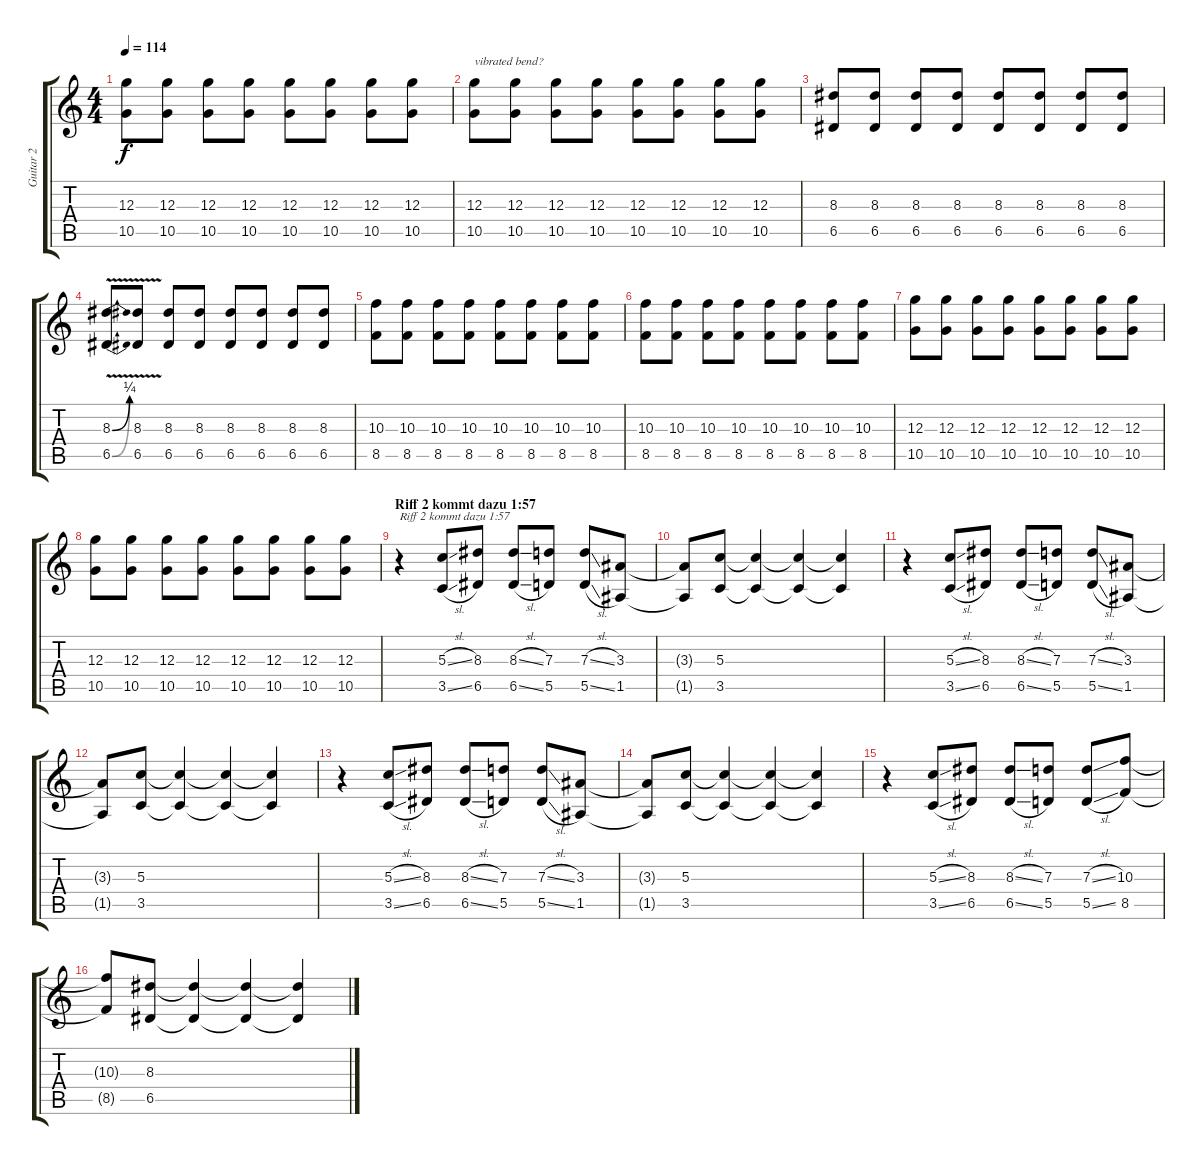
\track ("Guitar 2" "Guitar 2") {instrument overdrivenguitar}
\staff {score tabs}
\tuning (E4 B3 G3 D3 A2 E2) {hide}
\ts (4 4)
\tempo 114
\clef g2
\ks c
(12.3 10.5).8{dy f} (12.3 10.5).8 (12.3 10.5).8 (12.3 10.5).8 (12.3 10.5).8 (12.3 10.5).8 (12.3 10.5).8 (12.3 10.5).8 |
(12.3 10.5).8{txt "vibrated bend?"} (12.3 10.5).8 (12.3 10.5).8 (12.3 10.5).8 (12.3 10.5).8 (12.3 10.5).8 (12.3 10.5).8 (12.3 10.5).8 |
(8.3 6.5).8 (8.3 6.5).8 (8.3 6.5).8 (8.3 6.5).8 (8.3 6.5).8 (8.3 6.5).8 (8.3 6.5).8 (8.3 6.5).8 |
(8.3{be (bend 0 0 60 1) v} 6.5{be (bend 0 0 60 1) v}).8 (8.3{v} 6.5{v}).8 (8.3 6.5).8 (8.3 6.5).8 (8.3 6.5).8 (8.3 6.5).8 (8.3 6.5).8 (8.3 6.5).8 |
(10.3 8.5).8 (10.3 8.5).8 (10.3 8.5).8 (10.3 8.5).8 (10.3 8.5).8 (10.3 8.5).8 (10.3 8.5).8 (10.3 8.5).8 |
(10.3 8.5).8 (10.3 8.5).8 (10.3 8.5).8 (10.3 8.5).8 (10.3 8.5).8 (10.3 8.5).8 (10.3 8.5).8 (10.3 8.5).8 |
(12.3 10.5).8 (12.3 10.5).8 (12.3 10.5).8 (12.3 10.5).8 (12.3 10.5).8 (12.3 10.5).8 (12.3 10.5).8 (12.3 10.5).8 |
(12.3 10.5).8 (12.3 10.5).8 (12.3 10.5).8 (12.3 10.5).8 (12.3 10.5).8 (12.3 10.5).8 (12.3 10.5).8 (12.3 10.5).8 |
\section ("" "Riff 2 kommt dazu 1:57")
r.4{txt "Riff 2 kommt dazu 1:57"} (5.3{sl} 3.5{sl}).8 (8.3 6.5).8 (8.3{sl} 6.5{sl}).8 (7.3 5.5).8 (7.3{sl} 5.5{sl}).8 (3.3 1.5).8 |
(3.3{t} 1.5{t}).8 (5.3 3.5).8 (5.3{t} 3.5{t}).4 (5.3{t} 3.5{t}).4 (5.3{t} 3.5{t}).4 |
r.4 (5.3{sl} 3.5{sl}).8 (8.3 6.5).8 (8.3{sl} 6.5{sl}).8 (7.3 5.5).8 (7.3{sl} 5.5{sl}).8 (3.3 1.5).8 |
(3.3{t} 1.5{t}).8 (5.3 3.5).8 (5.3{t} 3.5{t}).4 (5.3{t} 3.5{t}).4 (5.3{t} 3.5{t}).4 |
r.4 (5.3{sl} 3.5{sl}).8 (8.3 6.5).8 (8.3{sl} 6.5{sl}).8 (7.3 5.5).8 (7.3{sl} 5.5{sl}).8 (3.3 1.5).8 |
(3.3{t} 1.5{t}).8 (5.3 3.5).8 (5.3{t} 3.5{t}).4 (5.3{t} 3.5{t}).4 (5.3{t} 3.5{t}).4 |
r.4 (5.3{sl} 3.5{sl}).8 (8.3 6.5).8 (8.3{sl} 6.5{sl}).8 (7.3 5.5).8 (7.3{sl} 5.5{sl}).8 (10.3 8.5).8 |
(10.3{t} 8.5{t}).8 (8.3 6.5).8 (8.3{t} 6.5{t}).4 (8.3{t} 6.5{t}).4 (8.3{t} 6.5{t}).4
